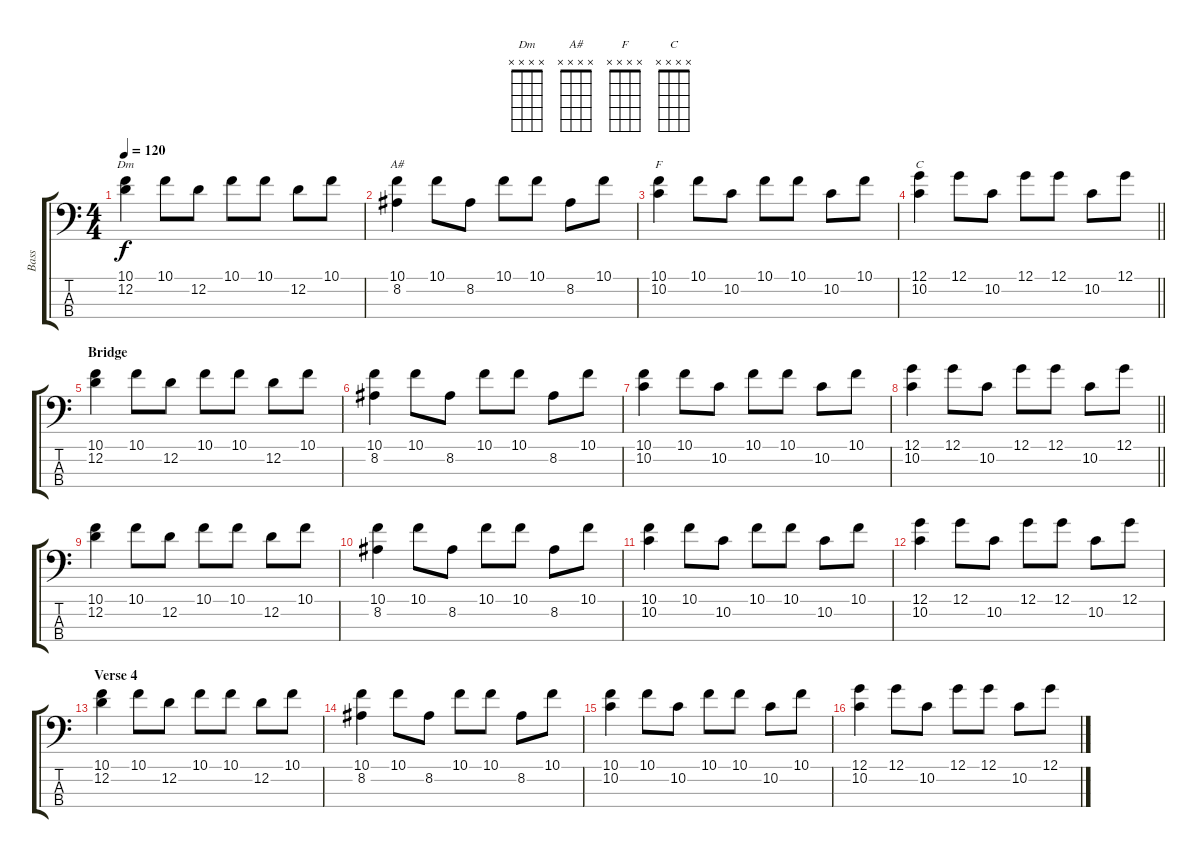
\track ("Bass" "Bass") {instrument electricbasspick}
\staff {score tabs}
\tuning (G2 D2 A1 E1) {hide}
\chord ("Dm" x x x x)
\chord ("A#" x x x x)
\chord ("F" x x x x)
\chord ("C" x x x x)
\ts (4 4)
\tempo 120
\clef f4
\ks c
(10.1 12.2).4{ch "Dm" dy f} 10.1.8 12.2.8 10.1.8 10.1.8 12.2.8 10.1.8 |
(10.1 8.2).4{ch "A#"} 10.1.8 8.2.8 10.1.8 10.1.8 8.2.8 10.1.8 |
(10.1 10.2).4{ch "F"} 10.1.8 10.2.8 10.1.8 10.1.8 10.2.8 10.1.8 |
\barLineRight lightlight
(12.1 10.2).4{ch "C"} 12.1.8 10.2.8 12.1.8 12.1.8 10.2.8 12.1.8 |
\section ("" "Bridge")
(10.1 12.2).4 10.1.8 12.2.8 10.1.8 10.1.8 12.2.8 10.1.8 |
(10.1 8.2).4 10.1.8 8.2.8 10.1.8 10.1.8 8.2.8 10.1.8 |
(10.1 10.2).4 10.1.8 10.2.8 10.1.8 10.1.8 10.2.8 10.1.8 |
\barLineRight lightlight
(12.1 10.2).4 12.1.8 10.2.8 12.1.8 12.1.8 10.2.8 12.1.8 |
(10.1 12.2).4 10.1.8 12.2.8 10.1.8 10.1.8 12.2.8 10.1.8 |
(10.1 8.2).4 10.1.8 8.2.8 10.1.8 10.1.8 8.2.8 10.1.8 |
(10.1 10.2).4 10.1.8 10.2.8 10.1.8 10.1.8 10.2.8 10.1.8 |
(12.1 10.2).4 12.1.8 10.2.8 12.1.8 12.1.8 10.2.8 12.1.8 |
\section ("" "Verse 4")
(10.1 12.2).4 10.1.8 12.2.8 10.1.8 10.1.8 12.2.8 10.1.8 |
(10.1 8.2).4 10.1.8 8.2.8 10.1.8 10.1.8 8.2.8 10.1.8 |
(10.1 10.2).4 10.1.8 10.2.8 10.1.8 10.1.8 10.2.8 10.1.8 |
(12.1 10.2).4 12.1.8 10.2.8 12.1.8 12.1.8 10.2.8 12.1.8
